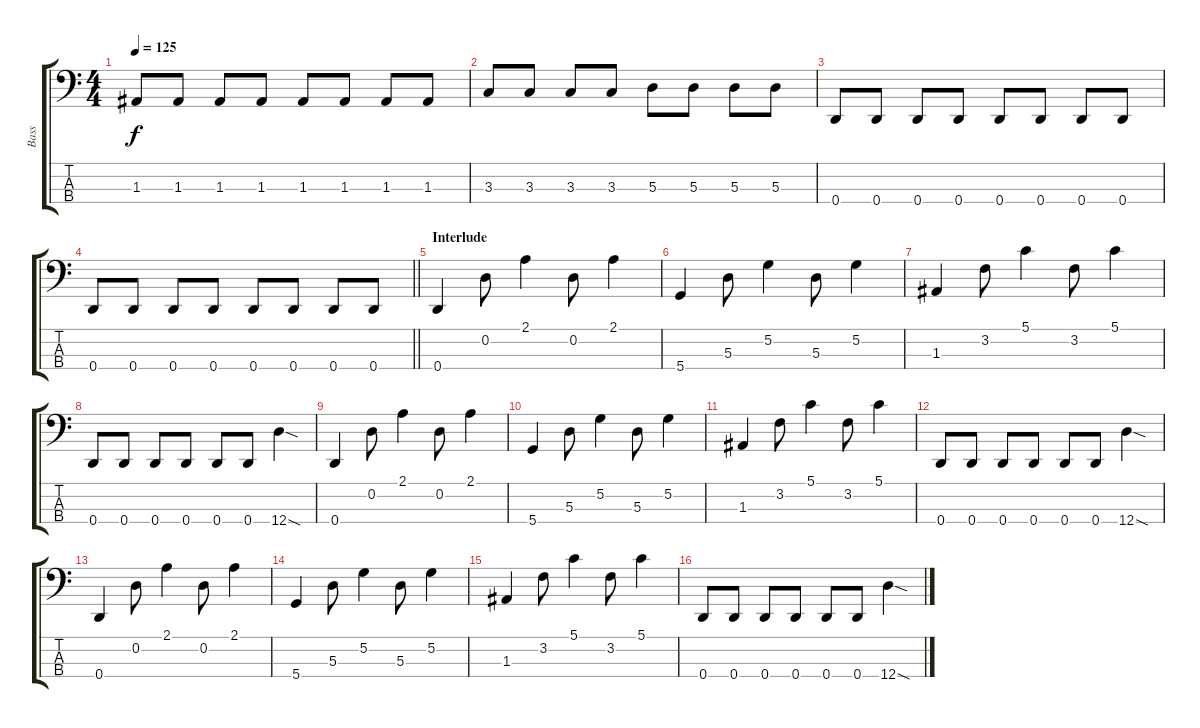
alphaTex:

\track ("Bass" "Bass") {instrument electricbasspick}
\staff {score tabs}
\tuning (G2 D2 A1 D1) {hide}
\ts (4 4)
\tempo 125
\clef f4
\ks c
1.3.8{dy f} 1.3.8 1.3.8 1.3.8 1.3.8 1.3.8 1.3.8 1.3.8 |
3.3.8 3.3.8 3.3.8 3.3.8 5.3.8 5.3.8 5.3.8 5.3.8 |
0.4.8 0.4.8 0.4.8 0.4.8 0.4.8 0.4.8 0.4.8 0.4.8 |
\barLineRight lightlight
0.4.8 0.4.8 0.4.8 0.4.8 0.4.8 0.4.8 0.4.8 0.4.8 |
\section ("" "Interlude")
0.4.4 0.2.8 2.1.4 0.2.8 2.1.4 |
5.4.4 5.3.8 5.2.4 5.3.8 5.2.4 |
1.3.4 3.2.8 5.1.4 3.2.8 5.1.4 |
0.4.8 0.4.8 0.4.8 0.4.8 0.4.8 0.4.8 12.4{sod}.4 |
0.4.4 0.2.8 2.1.4 0.2.8 2.1.4 |
5.4.4 5.3.8 5.2.4 5.3.8 5.2.4 |
1.3.4 3.2.8 5.1.4 3.2.8 5.1.4 |
0.4.8 0.4.8 0.4.8 0.4.8 0.4.8 0.4.8 12.4{sod}.4 |
0.4.4 0.2.8 2.1.4 0.2.8 2.1.4 |
5.4.4 5.3.8 5.2.4 5.3.8 5.2.4 |
1.3.4 3.2.8 5.1.4 3.2.8 5.1.4 |
0.4.8 0.4.8 0.4.8 0.4.8 0.4.8 0.4.8 12.4{sod}.4
